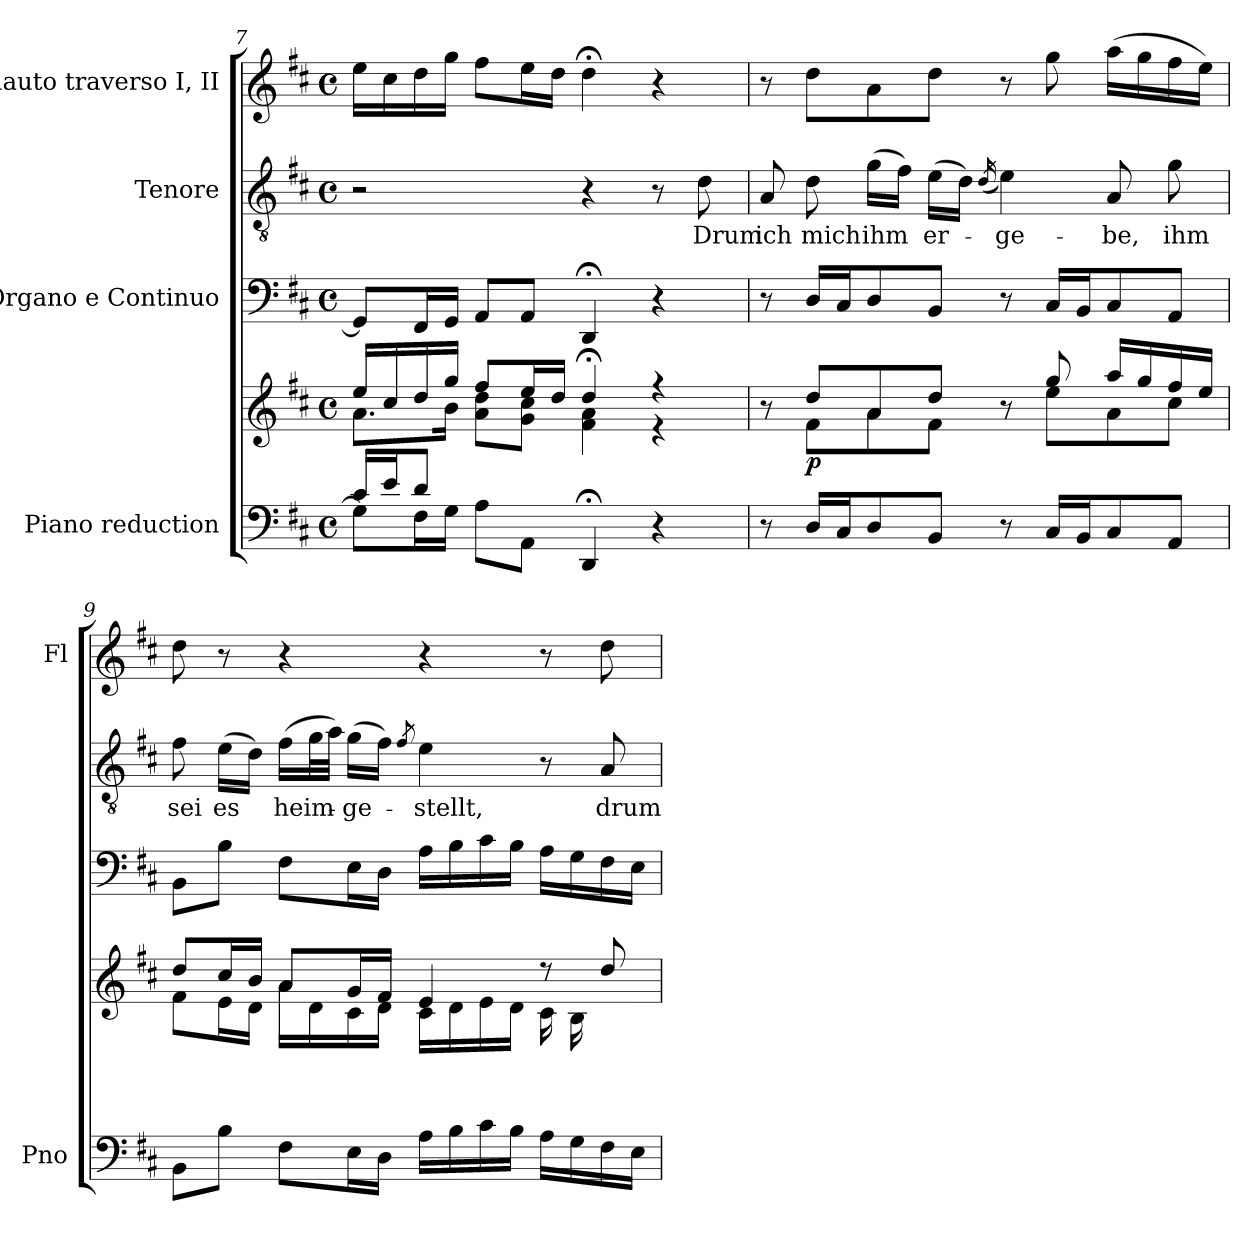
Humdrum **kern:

**kern	**kern	**dynam	**kern	**kern	**text	**kern
*part4	*part4	*part4	*part3	*part2	*part2	*part1
*staff5	*staff4	*staff4/5	*staff3	*staff2	*staff2	*staff1
*I"Piano reduction	*	*	*I"Organo e Continuo	*I"Tenore	*	*I"Flauto traverso I, II
*I'Pno	*	*	*	*	*	*I'Fl
*clefF4	*clefG2	*	*clefF4	*clefGv2	*	*clefG2
*k[f#c#]	*k[f#c#]	*	*k[f#c#]	*k[f#c#]	*	*k[f#c#]
*M4/4	*M4/4	*	*M4/4	*M4/4	*	*M4/4
*met(c)	*met(c)	*	*met(c)	*met(c)	*	*met(c)
=7	=7	=7	=7	=7	=7	=7
*^	*^	*	*	*	*	*
16c#/LL	8G\L]	16ee/LL	8.a\L	.	8GG/L]	2r	.	16ee\LL
16e/J	.	16cc#/	.	.	.	.	.	16cc#\
8d/J	16F#\L	16dd/	.	.	16FF#/L	.	.	16dd\
.	16G\JJ	16gg/JJ	16b\Jk	.	16GG/JJ	.	.	16gg\JJ
4ryy	8A\L	8ff#/L	8a\ 8dd\L	.	8AA/L	.	.	8ff#\L
.	8AA\J	16ee/L	8g\ 8cc#\J	.	8AA/J	.	.	16ee\L
.	.	16dd/JJ	.	.	.	.	.	16dd\JJ
4DD;</	4ryy	4dd;</	4f#\ 4a\	.	4DD;/	4r	.	4dd;<\
4r	4ryy	4r	4r	.	4r	8r	.	4r
!	!	!	!	!	!	!	!LO:LY:b	!
.	.	.	.	.	.	8d\	Drum	.
*v	*v	*	*	*	*	*	*	*
!!LO:LB:g=z
=8	=8	=8	=8	=8	=8	=8	=8
!	!	!	!	!	!	!LO:LY:b	!
8r	8r	8ryy	.	8r	8A/	ich	8r
!	!	!	!LO:DY:b	!	!	!LO:LY:b	!
16D/LL	8dd/L	8f#\L	p	16D/LL	8d\	mich	8dd\L
16C#/J	.	.	.	16C#/J	.	.	.
!	!	!	!	!	!	!LO:LY:b	!
8D/	8a/	8a\	.	8D/	(>16g\LL	ihm	8a\
.	.	.	.	.	16f#\JJ)	.	.
!	!	!	!	!	!	!LO:LY:b	!
8BB/J	8dd/J	8f#\J	.	8BB/J	(>16e\LL	er-	8dd\J
.	.	.	.	.	16d\JJ)	.	.
.	.	.	.	.	(<16qd/	.	.
!	!	!	!	!	!	!LO:LY:b	!
8r	8r	8ryy	.	8r	4e\)	-ge-	8r
16C#/LL	8gg/	8ee\L	.	16C#/LL	.	.	8gg\
16BB/J	.	.	.	16BB/J	.	.	.
!	!	!	!	!	!	!LO:LY:b	!
8C#/	16aa/LL	8a\	.	8C#/	8A/	-be,	(>16aa\LL
.	16gg/	.	.	.	.	.	16gg\
!	!	!	!	!	!	!LO:LY:b	!
8AA/J	16ff#/	8cc#\J	.	8AA/J	8g\	ihm	16ff#\
.	16ee/JJ	.	.	.	.	.	16ee\JJ)
=9	=9	=9	=9	=9	=9	=9	=9
*^	*	*	*	*	*	*	*
!	!	!	!	!	!	!	!LO:LY:b	!
2..ryy	8BB\L	8dd/L	8f#\L	.	8BB\L	8f#\	sei	8dd\
!	!	!	!	!	!	!	!LO:LY:b	!
.	8B\J	16cc#/L	16e\L	.	8B\J	(>16e\LL	es	8r
.	.	16b/JJ	16d\JJ	.	.	16d\JJ)	.	.
!	!	!	!	!	!	!	!LO:LY:b	!
.	8F#\L	8a/L	16a\LL	.	8F#\L	(>16f#\LL	heim-	4r
.	.	.	16d\	.	.	32g\L	.	.
.	.	.	.	.	.	32a\JJJ)	.	.
!	!	!	!	!	!	!	!LO:LY:b	!
.	16E\L	16g/L	16c#\	.	16E\L	(>16g\LL	-ge-	.
.	16D\JJ	16f#/JJ	16d\JJ	.	16D\JJ	16f#\JJ)	.	.
.	.	.	.	.	.	8qf#/	.	.
!	!	!	!	!	!	!	!LO:LY:b	!
.	16A\LL	4e/	16c#\LL	.	16A\LL	4e\	-stellt,	4r
.	16B\	.	16d\	.	16B\	.	.	.
.	16c#\	.	16e\	.	16c#\	.	.	.
.	16B\JJ	.	16d\JJ	.	16B\JJ	.	.	.
.	16A\LL	8r	16c#\LL	.	16A\LL	8r	.	8r
.	16G\	.	16B\	.	16G\	.	.	.
!	!	!	!	!	!	!	!LO:LY:b	!
16A/	16F#\	8dd/	8ryy	.	16F#\	8A/	drum	8dd\
16G/JJ	16E\JJ	.	.	.	16E\JJ	.	.	.
*v	*v	*	*	*	*	*	*	*
*	*v	*v	*	*	*	*	*
=	=	=	=	=	=	=
*-	*-	*-	*-	*-	*-	*-
